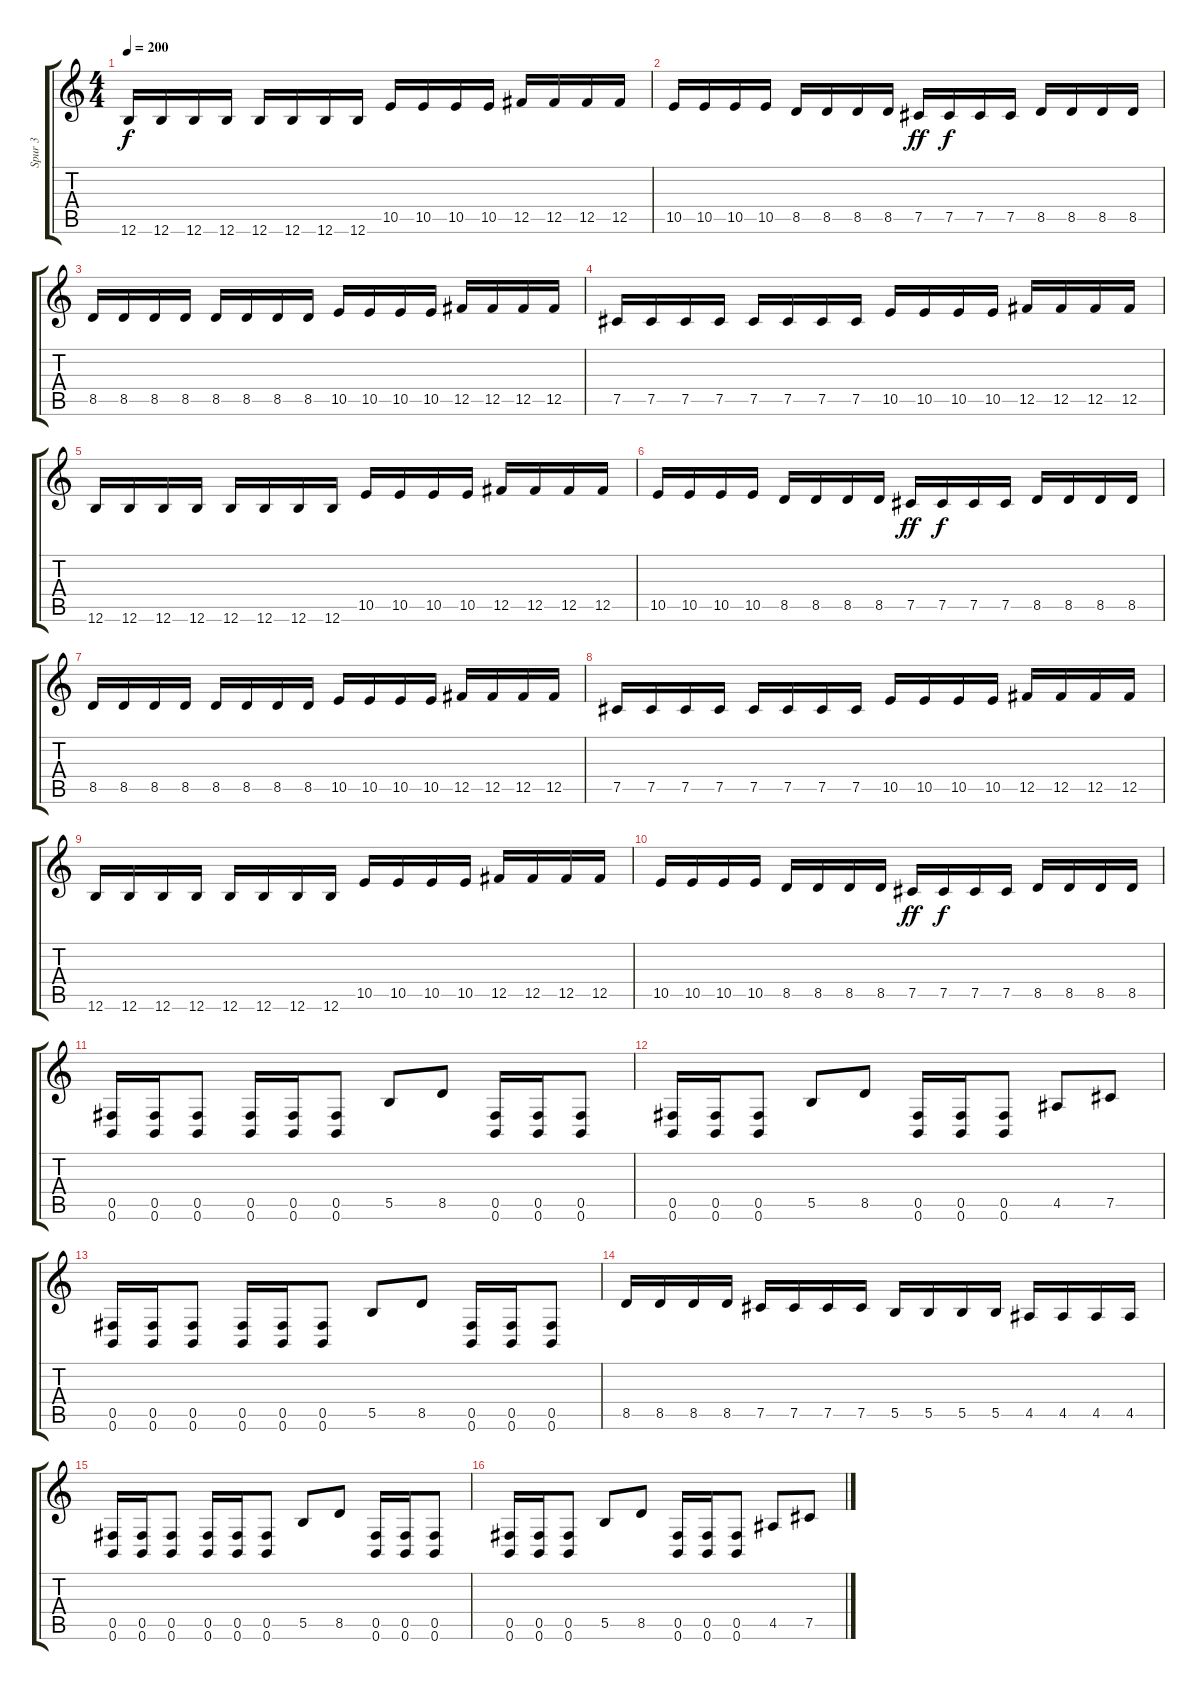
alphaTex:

\track ("Spur 3" "Spur 3") {instrument distortionguitar}
\staff {score tabs}
\tuning (Db4 Ab3 E3 B2 Gb2 B1) {hide}
\ts (4 4)
\tempo 200
\clef g2
\ks c
12.6.16{dy f} 12.6.16 12.6.16 12.6.16 12.6.16 12.6.16 12.6.16 12.6.16 10.5.16 10.5.16 10.5.16 10.5.16 12.5.16 12.5.16 12.5.16 12.5.16 |
10.5.16 10.5.16 10.5.16 10.5.16 8.5.16 8.5.16 8.5.16 8.5.16 7.5.16{dy ff} 7.5.16{dy f} 7.5.16 7.5.16 8.5.16 8.5.16 8.5.16 8.5.16 |
8.5.16 8.5.16 8.5.16 8.5.16 8.5.16 8.5.16 8.5.16 8.5.16 10.5.16 10.5.16 10.5.16 10.5.16 12.5.16 12.5.16 12.5.16 12.5.16 |
7.5.16 7.5.16 7.5.16 7.5.16 7.5.16 7.5.16 7.5.16 7.5.16 10.5.16 10.5.16 10.5.16 10.5.16 12.5.16 12.5.16 12.5.16 12.5.16 |
12.6.16 12.6.16 12.6.16 12.6.16 12.6.16 12.6.16 12.6.16 12.6.16 10.5.16 10.5.16 10.5.16 10.5.16 12.5.16 12.5.16 12.5.16 12.5.16 |
10.5.16 10.5.16 10.5.16 10.5.16 8.5.16 8.5.16 8.5.16 8.5.16 7.5.16{dy ff} 7.5.16{dy f} 7.5.16 7.5.16 8.5.16 8.5.16 8.5.16 8.5.16 |
8.5.16 8.5.16 8.5.16 8.5.16 8.5.16 8.5.16 8.5.16 8.5.16 10.5.16 10.5.16 10.5.16 10.5.16 12.5.16 12.5.16 12.5.16 12.5.16 |
7.5.16 7.5.16 7.5.16 7.5.16 7.5.16 7.5.16 7.5.16 7.5.16 10.5.16 10.5.16 10.5.16 10.5.16 12.5.16 12.5.16 12.5.16 12.5.16 |
12.6.16 12.6.16 12.6.16 12.6.16 12.6.16 12.6.16 12.6.16 12.6.16 10.5.16 10.5.16 10.5.16 10.5.16 12.5.16 12.5.16 12.5.16 12.5.16 |
10.5.16 10.5.16 10.5.16 10.5.16 8.5.16 8.5.16 8.5.16 8.5.16 7.5.16{dy ff} 7.5.16{dy f} 7.5.16 7.5.16 8.5.16 8.5.16 8.5.16 8.5.16 |
(0.5 0.6).16 (0.5 0.6).16 (0.5 0.6).8 (0.5 0.6).16 (0.5 0.6).16 (0.5 0.6).8 5.5.8 8.5.8 (0.5 0.6).16 (0.5 0.6).16 (0.5 0.6).8 |
(0.5 0.6).16 (0.5 0.6).16 (0.5 0.6).8 5.5.8 8.5.8 (0.5 0.6).16 (0.5 0.6).16 (0.5 0.6).8 4.5.8 7.5.8 |
(0.5 0.6).16 (0.5 0.6).16 (0.5 0.6).8 (0.5 0.6).16 (0.5 0.6).16 (0.5 0.6).8 5.5.8 8.5.8 (0.5 0.6).16 (0.5 0.6).16 (0.5 0.6).8 |
8.5.16 8.5.16 8.5.16 8.5.16 7.5.16 7.5.16 7.5.16 7.5.16 5.5.16 5.5.16 5.5.16 5.5.16 4.5.16 4.5.16 4.5.16 4.5.16 |
(0.5 0.6).16 (0.5 0.6).16 (0.5 0.6).8 (0.5 0.6).16 (0.5 0.6).16 (0.5 0.6).8 5.5.8 8.5.8 (0.5 0.6).16 (0.5 0.6).16 (0.5 0.6).8 |
(0.5 0.6).16 (0.5 0.6).16 (0.5 0.6).8 5.5.8 8.5.8 (0.5 0.6).16 (0.5 0.6).16 (0.5 0.6).8 4.5.8 7.5.8
